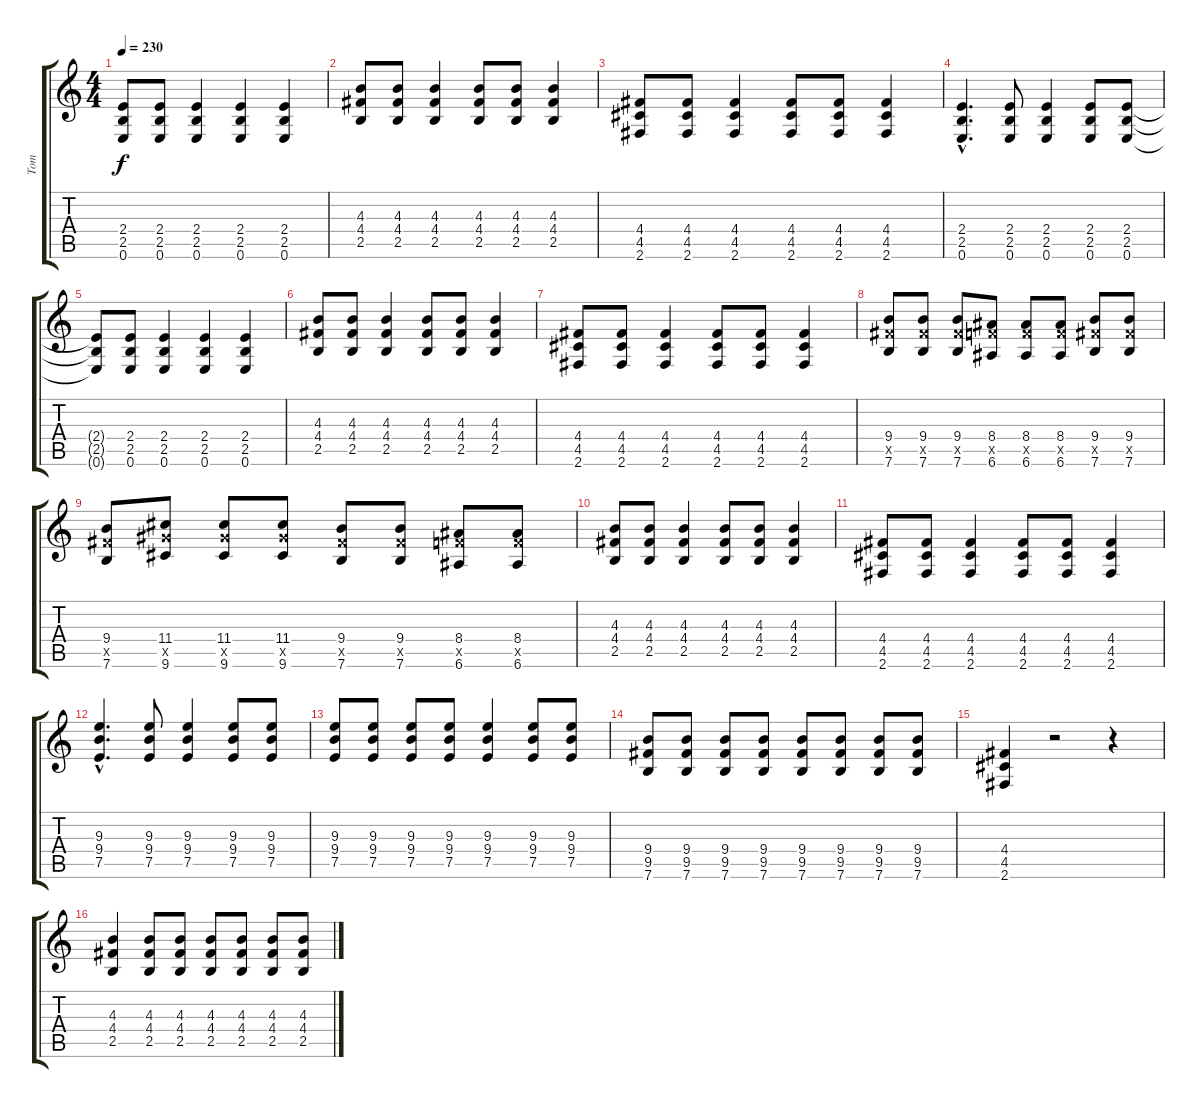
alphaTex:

\track ("Tom" "Tom") {instrument electricguitarclean}
\staff {score tabs}
\tuning (E4 B3 G3 D3 A2 E2) {hide}
\ts (4 4)
\tempo 230
\clef g2
\ks c
(2.4{t} 2.5{t} 0.6{t}).8{dy f} (2.4 2.5 0.6).8 (2.4 2.5 0.6).4 (2.4 2.5 0.6).4 (2.4 2.5 0.6).4 |
(4.3 4.4 2.5).8 (4.3 4.4 2.5).8 (4.3 4.4 2.5).4 (4.3 4.4 2.5).8 (4.3 4.4 2.5).8 (4.3 4.4 2.5).4 |
(4.4 4.5 2.6).8 (4.4 4.5 2.6).8 (4.4 4.5 2.6).4 (4.4 4.5 2.6).8 (4.4 4.5 2.6).8 (4.4 4.5 2.6).4 |
(2.4{hac} 2.5{hac} 0.6{hac}).4{d} (2.4 2.5 0.6).8 (2.4 2.5 0.6).4 (2.4 2.5 0.6).8 (2.4 2.5 0.6).8 |
(2.4{t} 2.5{t} 0.6{t}).8 (2.4 2.5 0.6).8 (2.4 2.5 0.6).4 (2.4 2.5 0.6).4 (2.4 2.5 0.6).4 |
(4.3 4.4 2.5).8 (4.3 4.4 2.5).8 (4.3 4.4 2.5).4 (4.3 4.4 2.5).8 (4.3 4.4 2.5).8 (4.3 4.4 2.5).4 |
(4.4 4.5 2.6).8 (4.4 4.5 2.6).8 (4.4 4.5 2.6).4 (4.4 4.5 2.6).8 (4.4 4.5 2.6).8 (4.4 4.5 2.6).4 |
(9.4 9.5{x} 7.6).8 (9.4 9.5{x} 7.6).8 (9.4 9.5{x} 7.6).8 (8.4 8.5{x} 6.6).8 (8.4 8.5{x} 6.6).8 (8.4 8.5{x} 6.6).8 (9.4 9.5{x} 7.6).8 (9.4 9.5{x} 7.6).8 |
(9.4 9.5{x} 7.6).8 (11.4 11.5{x} 9.6).8 (11.4 11.5{x} 9.6).8 (11.4 11.5{x} 9.6).8 (9.4 9.5{x} 7.6).8 (9.4 9.5{x} 7.6).8 (8.4 8.5{x} 6.6).8 (8.4 8.5{x} 6.6).8 |
(4.3 4.4 2.5).8 (4.3 4.4 2.5).8 (4.3 4.4 2.5).4 (4.3 4.4 2.5).8 (4.3 4.4 2.5).8 (4.3 4.4 2.5).4 |
(4.4 4.5 2.6).8 (4.4 4.5 2.6).8 (4.4 4.5 2.6).4 (4.4 4.5 2.6).8 (4.4 4.5 2.6).8 (4.4 4.5 2.6).4 |
(9.3{hac} 9.4{hac} 7.5{hac}).4{d} (9.3 9.4 7.5).8 (9.3 9.4 7.5).4 (9.3 9.4 7.5).8 (9.3 9.4 7.5).8 |
(9.3 9.4 7.5).8 (9.3 9.4 7.5).8 (9.3 9.4 7.5).8 (9.3 9.4 7.5).8 (9.3 9.4 7.5).4 (9.3 9.4 7.5).8 (9.3 9.4 7.5).8 |
(9.4 9.5 7.6).8 (9.4 9.5 7.6).8 (9.4 9.5 7.6).8 (9.4 9.5 7.6).8 (9.4 9.5 7.6).8 (9.4 9.5 7.6).8 (9.4 9.5 7.6).8 (9.4 9.5 7.6).8 |
(4.4 4.5 2.6).4 r.2 r.4 |
(4.3 4.4 2.5).4 (4.3 4.4 2.5).8 (4.3 4.4 2.5).8 (4.3 4.4 2.5).8 (4.3 4.4 2.5).8 (4.3 4.4 2.5).8 (4.3 4.4 2.5).8
